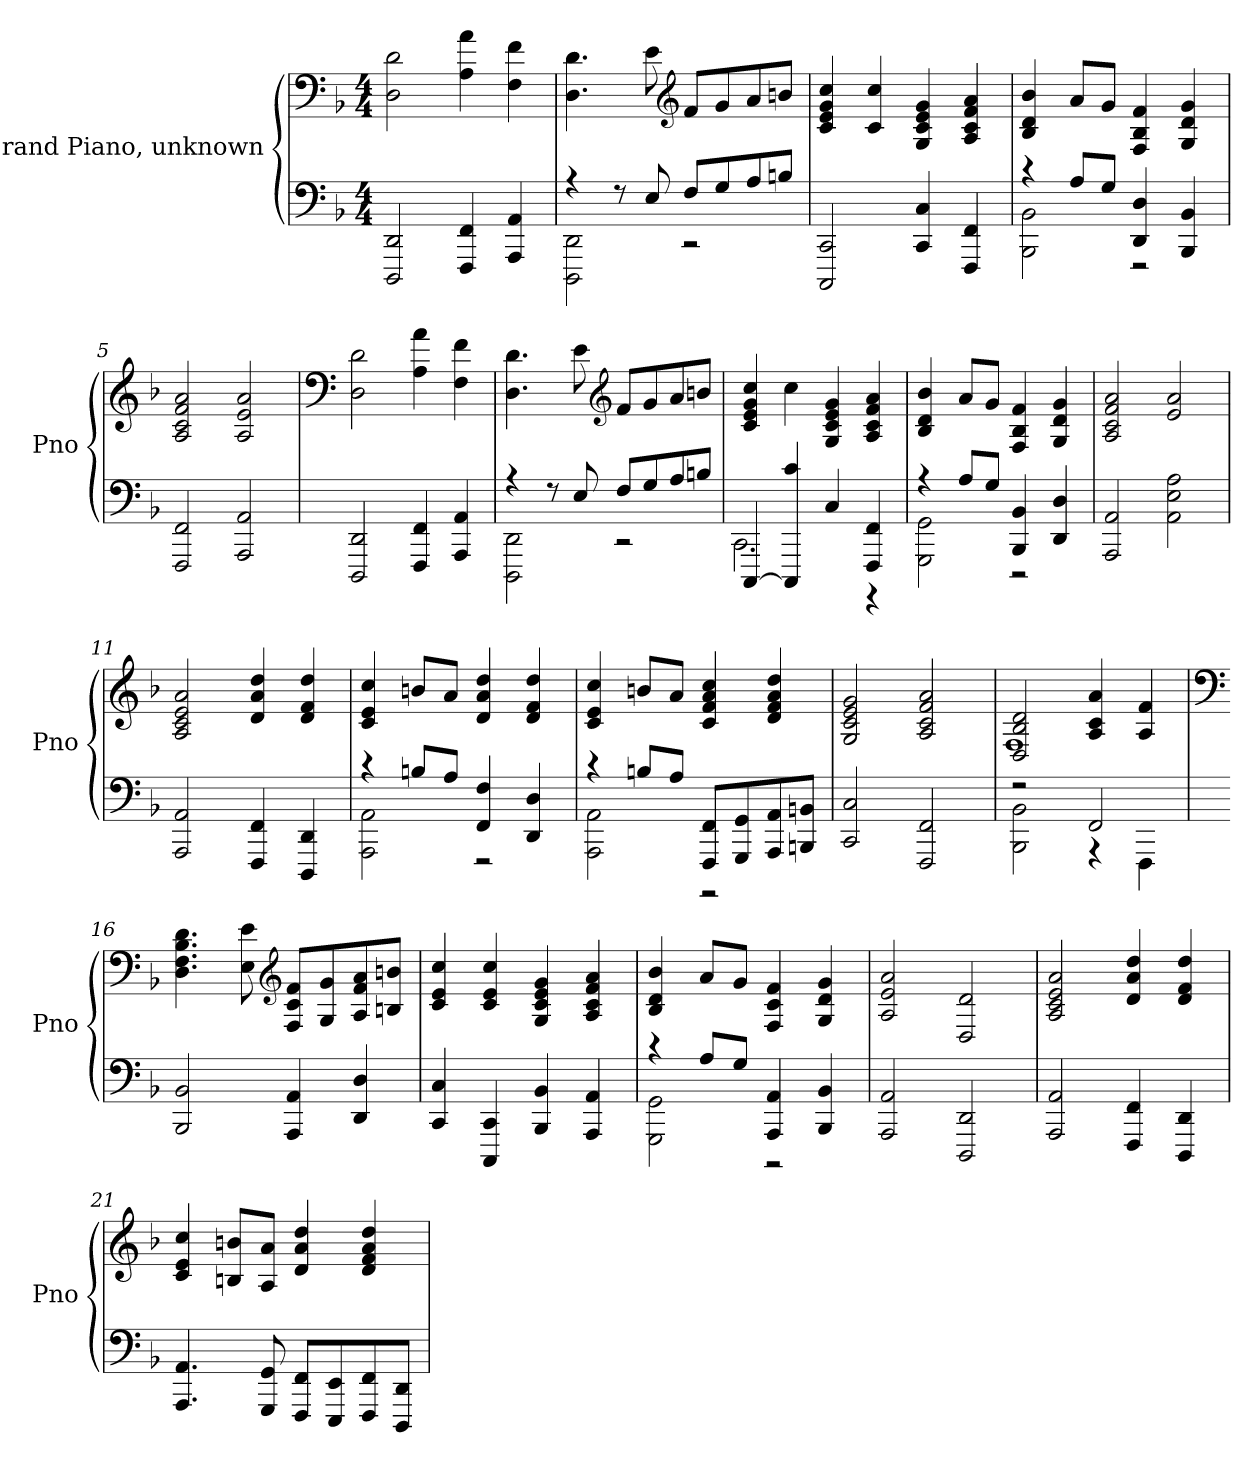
**kern	**kern
*part1	*part1
*staff2	*staff1
*I"Grand Piano, unknown	*
*I'Pno	*
*clefF4	*clefF4
*k[b-]	*k[b-]
*M4/4	*M4/4
*MM120	*MM120
=1	=1
2DDD/ 2DD/	2D\ 2d\
4FFF/ 4FF/	4A\ 4a\
4AAA/ 4AA/	4F\ 4f\
=2	=2
*^	*
4r	2DDD\ 2DD\	4.D\ 4.d\
8r	.	.
8E/	.	8e\
*	*	*clefG2
8F/L	2r	8f/L
8G/	.	8g/
8A/	.	8a/
8Bn/J	.	8bn/J
*v	*v	*
=3	=3
2CCC/ 2CC/	4c/ 4e/ 4g/ 4cc/
.	4c/ 4cc/
4CC/ 4C/	4G/ 4c/ 4e/ 4g/
4FFF/ 4FF/	4A/ 4c/ 4f/ 4a/
=4	=4
*^	*
4r	2BBB-\ 2BB-\	4B-/ 4d/ 4b-/
8A/L	.	8a/L
8G/J	.	8g/J
4DD/ 4D/	2r	4F/ 4B-/ 4f/
4BBB-/ 4BB-/	.	4G/ 4d/ 4g/
*v	*v	*
=5	=5
2FFF/ 2FF/	2A/ 2c/ 2f/ 2a/
2AAA/ 2AA/	2A/ 2e/ 2a/
=6	=6
*	*clefF4
2DDD/ 2DD/	2D\ 2d\
4FFF/ 4FF/	4A\ 4a\
4AAA/ 4AA/	4F\ 4f\
!!LO:LB:g=z
=7	=7
*^	*
4r	2DDD\ 2DD\	4.D\ 4.d\
8r	.	.
8E/	.	8e\
*	*	*clefG2
8F/L	2r	8f/L
8G/	.	8g/
8A/	.	8a/
8Bn/J	.	8bn/J
=8	=8	=8
[4CCC/	2.CC\	4c/ 4e/ 4g/ 4cc/
4CCC/] 4c/	.	4cc\
4C/	.	4G/ 4c/ 4e/ 4g/
4FFF/ 4FF/	4r	4A/ 4c/ 4f/ 4a/
=9	=9	=9
4r	2GGG\ 2GG\	4B-/ 4d/ 4b-/
8A/L	.	8a/L
8G/J	.	8g/J
4BBB-/ 4BB-/	2r	4F/ 4B-/ 4f/
4DD/ 4D/	.	4G/ 4d/ 4g/
*v	*v	*
=10	=10
2AAA/ 2AA/	2A/ 2c/ 2f/ 2a/
2AA\ 2E\ 2A\	2e/ 2a/
=11	=11
2AAA/ 2AA/	2A/ 2c/ 2e/ 2a/
4FFF/ 4FF/	4d/ 4a/ 4dd/
4DDD/ 4DD/	4d/ 4f/ 4dd/
=12	=12
*^	*
4r	2AAA\ 2AA\	4c/ 4e/ 4cc/
8Bn/L	.	8bn/L
8A/J	.	8a/J
4FF/ 4F/	2r	4d/ 4a/ 4dd/
4DD/ 4D/	.	4d/ 4f/ 4dd/
!!LO:LB:g=z
=13	=13	=13
4r	2AAA\ 2AA\	4c/ 4e/ 4cc/
8Bn/L	.	8bn/L
8A/J	.	8a/J
8FFF/ 8FF/L	2r	4c/ 4f/ 4a/ 4cc/
8GGG/ 8GG/	.	.
8AAA/ 8AA/	.	4d/ 4f/ 4a/ 4dd/
8BBBn/ 8BBn/J	.	.
*v	*v	*
=14	=14
2CC/ 2C/	2G/ 2c/ 2e/ 2g/
2FFF/ 2FF/	2A/ 2c/ 2f/ 2a/
=15	=15
*^	*^
2r	2BBB-\ 2BB-\	2D/ 2B-/ 2d/	1F
2FF/	4r	4A/ 4c/ 4a/	.
.	4FFF\	4A/ 4f/	.
*v	*v	*	*
*	*v	*v
=16	=16
*	*clefF4
2BBB-/ 2BB-/	4.D\ 4.F\ 4.B-\ 4.d\
.	8E\ 8e\
*	*clefG2
4AAA/ 4AA/	8F/ 8c/ 8f/L
.	8G/ 8g/
4DD/ 4D/	8A/ 8f/ 8a/
.	8Bn/ 8bn/J
=17	=17
4CC/ 4C/	4c/ 4e/ 4cc/
4CCC/ 4CC/	4c/ 4e/ 4cc/
4BBB-/ 4BB-/	4G/ 4c/ 4e/ 4g/
4AAA/ 4AA/	4A/ 4c/ 4f/ 4a/
=18	=18
*^	*
4r	2GGG\ 2GG\	4B-/ 4d/ 4b-/
8A/L	.	8a/L
8G/J	.	8g/J
4AAA/ 4AA/	2r	4F/ 4c/ 4f/
4BBB-/ 4BB-/	.	4G/ 4d/ 4g/
*v	*v	*
=19	=19
2AAA/ 2AA/	2A/ 2e/ 2a/
2DDD/ 2DD/	2D/ 2d/
!!LO:LB:g=z
=20	=20
2AAA/ 2AA/	2A/ 2c/ 2e/ 2a/
4FFF/ 4FF/	4d/ 4a/ 4dd/
4DDD/ 4DD/	4d/ 4f/ 4dd/
=21	=21
4.AAA/ 4.AA/	4c/ 4e/ 4cc/
.	8Bn/ 8bn/L
8GGG/ 8GG/	8A/ 8a/J
8FFF/ 8FF/L	4d/ 4a/ 4dd/
8EEE/ 8EE/	.
8FFF/ 8FF/	4d/ 4f/ 4a/ 4dd/
8DDD/ 8DD/J	.
=	=
*-	*-
